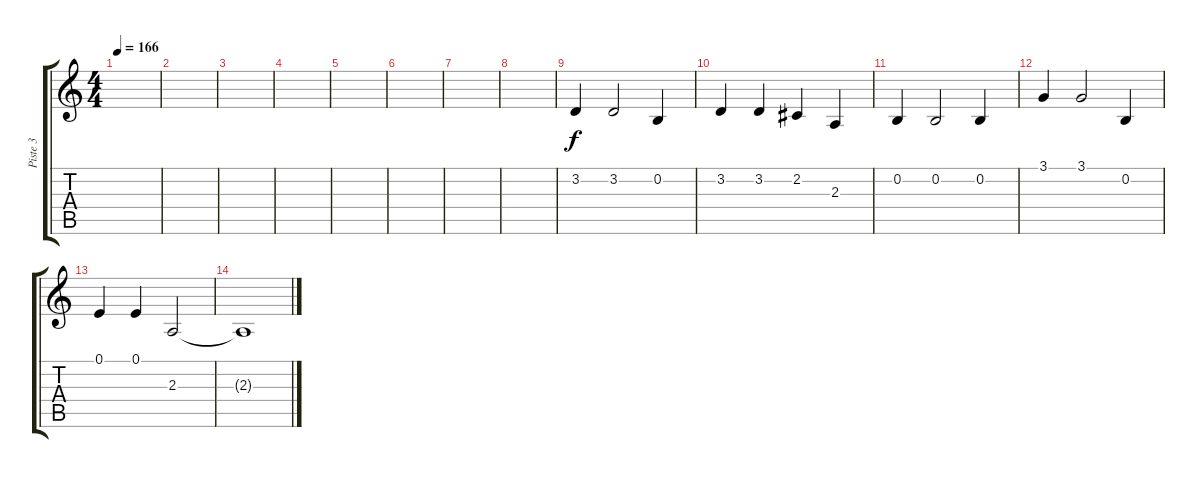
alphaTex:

\track ("Piste 3" "Piste 3") {instrument acousticgrandpiano}
\staff {score tabs}
\tuning (E4 B3 G3 D3 A2 E2) {hide}
\ts (4 4)
\tempo 166
\clef g2
\ks c
|
|
|
|
|
|
|
|
3.2.4 3.2.2 0.2.4 |
3.2.4 3.2.4 2.2.4 2.3.4 |
0.2.4 0.2.2 0.2.4 |
3.1.4 3.1.2 0.2.4 |
0.1.4 0.1.4 2.3.2 |
2.3{t}.1
